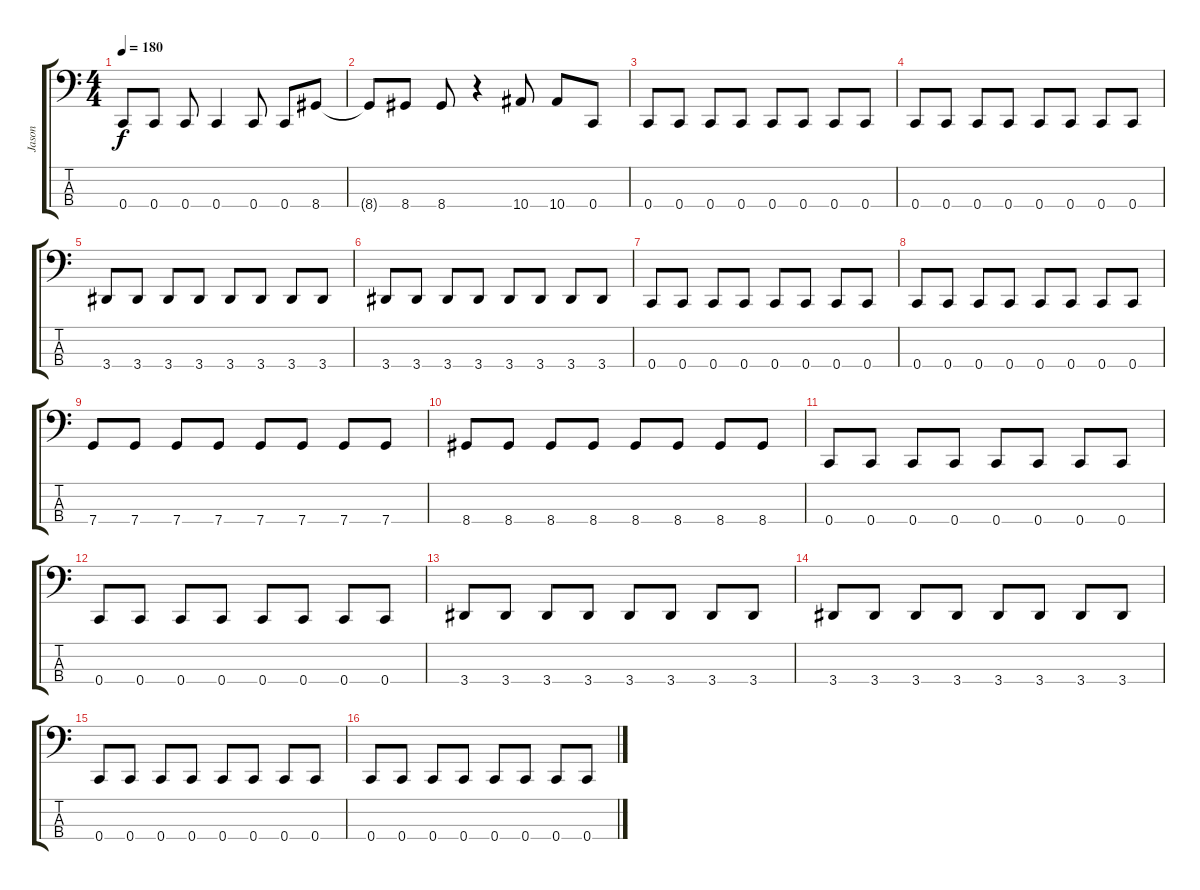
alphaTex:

\track ("Jason" "Jason") {instrument electricbasspick}
\staff {score tabs}
\tuning (F2 C2 G1 C1) {hide}
\ts (4 4)
\tempo 180
\clef f4
\ks c
0.4{t}.8{dy f} 0.4.8 0.4.8 0.4.4 0.4.8 0.4.8 8.4.8 |
8.4{t}.8 8.4.8 8.4.8 r.4 10.4.8 10.4.8 0.4.8 |
0.4.8 0.4.8 0.4.8 0.4.8 0.4.8 0.4.8 0.4.8 0.4.8 |
0.4.8 0.4.8 0.4.8 0.4.8 0.4.8 0.4.8 0.4.8 0.4.8 |
3.4.8 3.4.8 3.4.8 3.4.8 3.4.8 3.4.8 3.4.8 3.4.8 |
3.4.8 3.4.8 3.4.8 3.4.8 3.4.8 3.4.8 3.4.8 3.4.8 |
0.4.8 0.4.8 0.4.8 0.4.8 0.4.8 0.4.8 0.4.8 0.4.8 |
0.4.8 0.4.8 0.4.8 0.4.8 0.4.8 0.4.8 0.4.8 0.4.8 |
7.4.8 7.4.8 7.4.8 7.4.8 7.4.8 7.4.8 7.4.8 7.4.8 |
8.4.8 8.4.8 8.4.8 8.4.8 8.4.8 8.4.8 8.4.8 8.4.8 |
0.4.8 0.4.8 0.4.8 0.4.8 0.4.8 0.4.8 0.4.8 0.4.8 |
0.4.8 0.4.8 0.4.8 0.4.8 0.4.8 0.4.8 0.4.8 0.4.8 |
3.4.8 3.4.8 3.4.8 3.4.8 3.4.8 3.4.8 3.4.8 3.4.8 |
3.4.8 3.4.8 3.4.8 3.4.8 3.4.8 3.4.8 3.4.8 3.4.8 |
0.4.8 0.4.8 0.4.8 0.4.8 0.4.8 0.4.8 0.4.8 0.4.8 |
0.4.8 0.4.8 0.4.8 0.4.8 0.4.8 0.4.8 0.4.8 0.4.8
